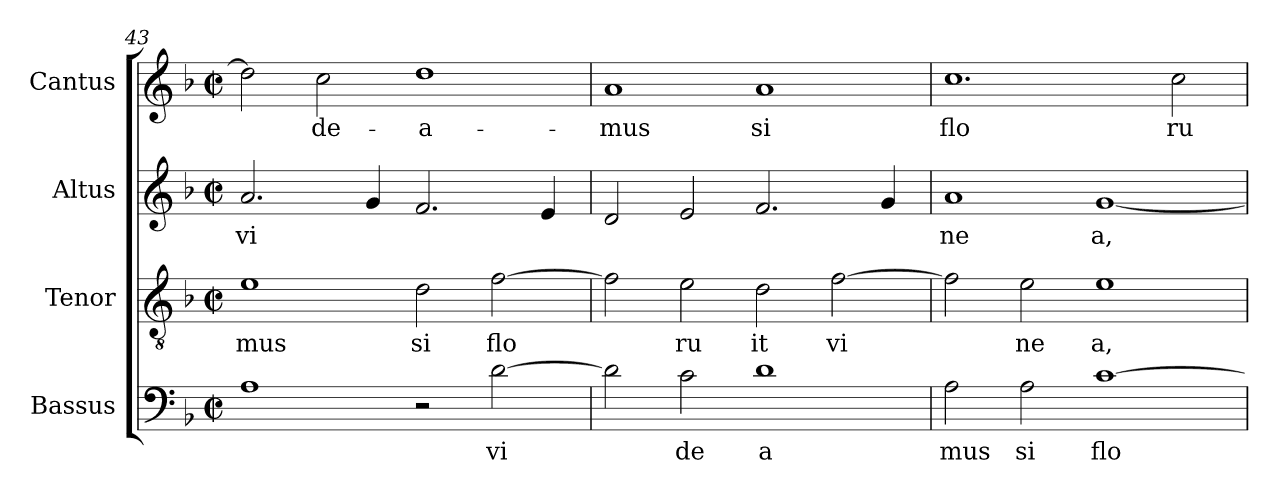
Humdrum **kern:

**kern	**text	**kern	**text	**kern	**text	**kern	**text
*part4	*part4	*part3	*part3	*part2	*part2	*part1	*part1
*staff4	*staff4	*staff3	*staff3	*staff2	*staff2	*staff1	*staff1
*I"Bassus	*	*I"Tenor	*	*I"Altus	*	*I"Cantus	*
*clefF4	*	*clefGv2	*	*clefG2	*	*clefG2	*
*k[b-]	*	*k[b-]	*	*k[b-]	*	*k[b-]	*
*F:	*	*F:	*	*F:	*	*F:	*
*M2/2	*	*M2/2	*	*M2/2	*	*M2/2	*
*met(c|)	*	*met(c|)	*	*met(c|)	*	*met(c|)	*
=43	=43	=43	=43	=43	=43	=43	=43
!	!LO:LY:b:cj	!	!LO:LY:b:cj	!	!LO:LY:b:cj	!	!LO:LY:b:cj
1A	.	1e	mus	2.a/	vi-	2dd\]	--
!	!	!	!	!	!	!	!LO:LY:b:cj
.	.	.	.	.	.	2cc\	-de-
!	!	!	!	!	!LO:LY:b:cj	!	!
.	.	.	.	4g/	--	.	.
!	!	!	!LO:LY:b:cj	!	!LO:LY:b:cj	!	!LO:LY:b:cj
2r	.	2d\	si	2.f/	--	1dd	-a-
!	!LO:LY:b:cj	!	!LO:LY:b:cj	!	!	!	!
[>2d\	vi	[>2f\	flo	.	.	.	.
!	!	!	!	!	!LO:LY:b:cj	!	!
.	.	.	.	4e/	--	.	.
=44	=44	=44	=44	=44	=44	=44	=44
!	!LO:LY:b:cj	!	!LO:LY:b:cj	!	!LO:LY:b:cj	!	!LO:LY:b:cj
2d\]	.	2f\]	.	2d/	--	1a	-mus
!	!LO:LY:b:cj	!	!LO:LY:b:cj	!	!LO:LY:b:cj	!	!
2c\	de	2e\	ru	2e/	--	.	.
!	!LO:LY:b:cj	!	!LO:LY:b:cj	!	!LO:LY:b:cj	!	!LO:LY:b:cj
1d	a	2d\	it	2.f/	--	1a	si
!	!	!	!LO:LY:b:cj	!	!	!	!
.	.	[<2f\	vi	.	.	.	.
!	!	!	!	!	!LO:LY:b:cj	!	!
.	.	.	.	4g/	--	.	.
!!LO:LB:g=z
=45	=45	=45	=45	=45	=45	=45	=45
!	!LO:LY:b:cj	!	!LO:LY:b:cj	!	!LO:LY:b:cj	!	!LO:LY:b:cj
2A\	mus	2f\]	.	1a	-ne	1.cc	flo
!	!LO:LY:b:cj	!	!LO:LY:b:cj	!	!	!	!
2A\	si	2e\	ne	.	.	.	.
!	!LO:LY:b:cj	!	!LO:LY:b:cj	!	!LO:LY:b:cj	!	!
[>1c	flo-	1e	a,	[<1g	a,	.	.
!	!	!	!	!	!	!	!LO:LY:b:cj
.	.	.	.	.	.	2cc\	ru
=	=	=	=	=	=	=	=
*-	*-	*-	*-	*-	*-	*-	*-
